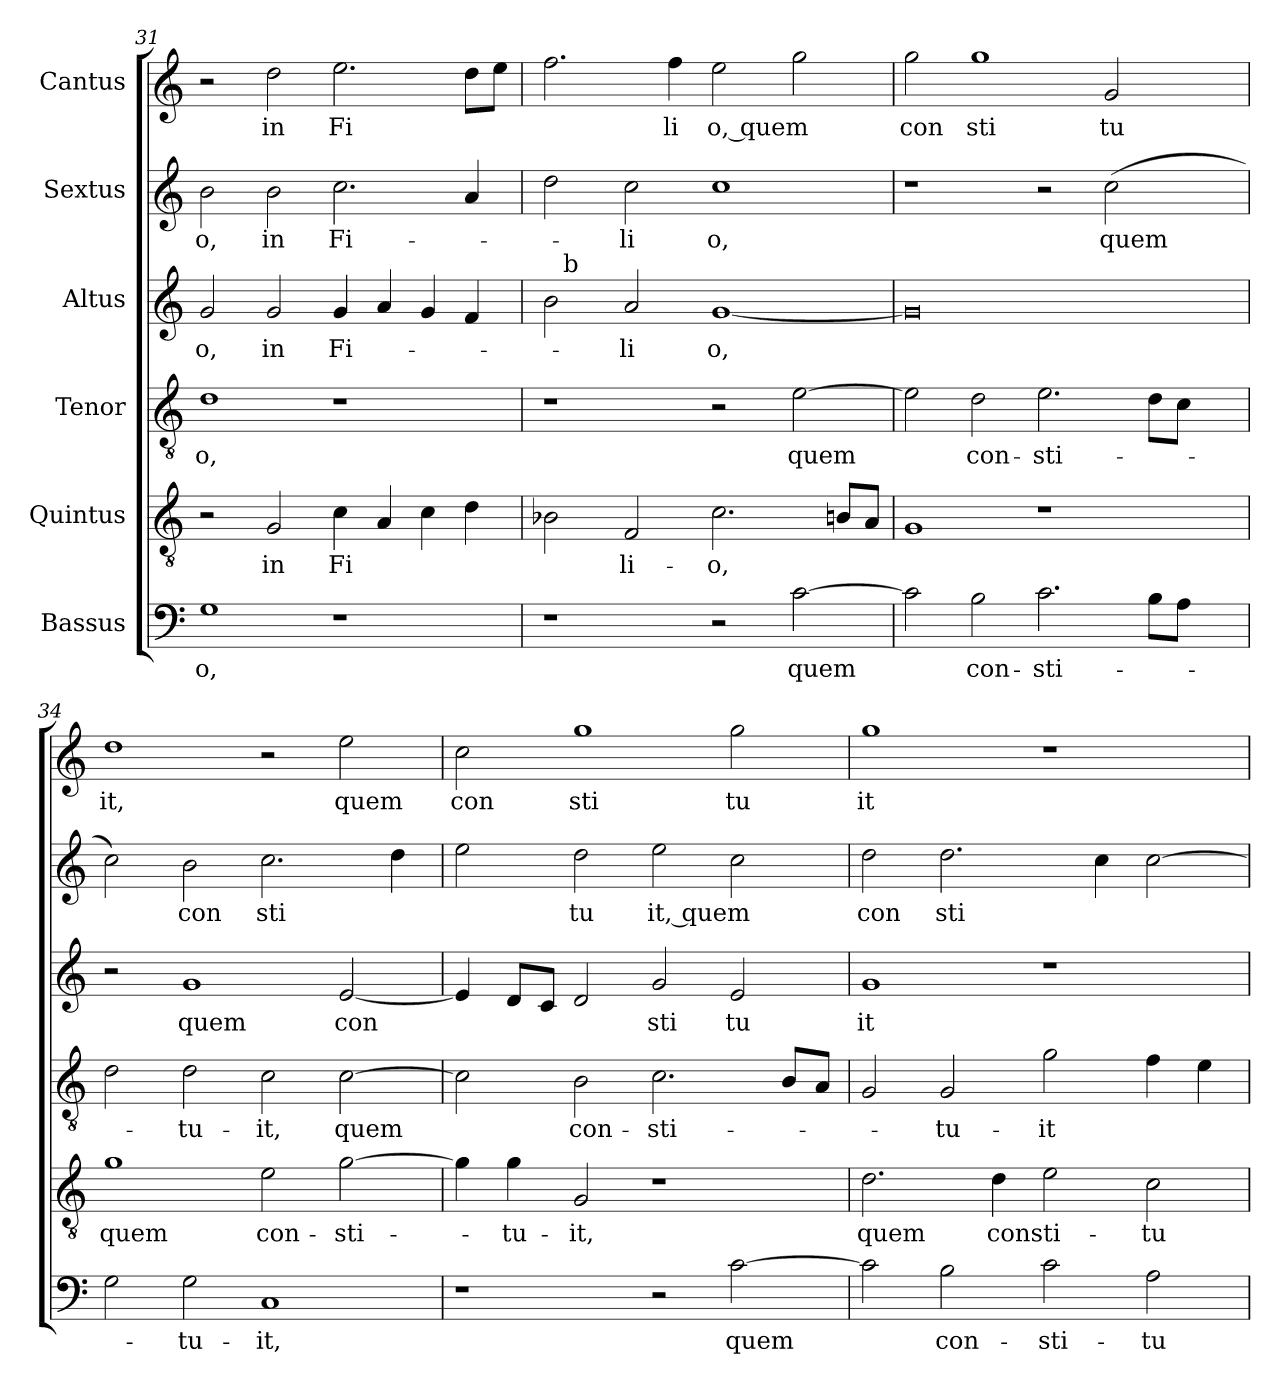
**kern	**text	**kern	**text	**kern	**text	**kern	**text	**kern	**text	**kern	**text
*part6	*part6	*part5	*part5	*part4	*part4	*part3	*part3	*part2	*part2	*part1	*part1
*staff6	*staff6	*staff5	*staff5	*staff4	*staff4	*staff3	*staff3	*staff2	*staff2	*staff1	*staff1
*I"Bassus	*	*I"Quintus	*	*I"Tenor	*	*I"Altus	*	*I"Sextus	*	*I"Cantus	*
*clefF4	*	*clefGv2	*	*clefGv2	*	*clefG2	*	*clefG2	*	*clefG2	*
*k[]	*	*k[]	*	*k[]	*	*k[]	*	*k[]	*	*k[]	*
=31	=31	=31	=31	=31	=31	=31	=31	=31	=31	=31	=31
!	!LO:LY:b	!	!	!	!LO:LY:b	!	!LO:LY:b	!	!LO:LY:b	!	!
1G	o,	2r	.	1d	-o,	2g/	-o,	2b\	-o,	2r	.
!	!	!	!LO:LY:b	!	!	!	!LO:LY:b	!	!LO:LY:b	!	!LO:LY:b
.	.	2G/	in	.	.	2g/	in	2b\	in	2dd\	in
!	!	!	!LO:LY:b	!	!	!	!LO:LY:b	!	!LO:LY:b	!	!LO:LY:b
1r	.	4c\	Fi	1r	.	4g/	Fi-	2.cc\	Fi-	2.ee\	Fi
.	.	4A/	.	.	.	4a/	.	.	.	.	.
.	.	4c\	.	.	.	4g/	.	.	.	.	.
.	.	4d\	.	.	.	4f/	.	4a/	.	8dd\L	.
.	.	.	.	.	.	.	.	.	.	8ee\J	.
!!LO:PB:g=z
=32	=32	=32	=32	=32	=32	=32	=32	=32	=32	=32	=32
*	*	*	*	*	*	*^	*	*	*	*	*
1r	.	2B-X\	.	1r	.	2b\	16ryy	.	2dd\	.	2.ff\	.
!	!	!	!	!	!	!	!LO:TX:a:t=b	!	!	!	!	!
.	.	.	.	.	.	.	1ryy	.	.	.	.	.
!	!	!	!LO:LY:b	!	!	!	!	!LO:LY:b	!	!LO:LY:b	!	!
.	.	2F/	li-	.	.	2a/	.	-li	2cc\	-li	.	.
!	!	!	!	!	!	!	!	!	!	!	!	!LO:LY:b
.	.	.	.	.	.	.	.	.	.	.	4ff\	li
!	!	!	!LO:LY:b	!	!	!	!	!LO:LY:b	!	!LO:LY:b	!	!LO:LY:b
2r	.	2.c\	-o,	2r	.	[<1g	.	o,	1cc	o,	2ee\	o, quem
.	.	.	.	.	.	.	2...ryy	.	.	.	.	.
!	!LO:LY:b	!	!	!	!LO:LY:b	!	!	!	!	!	!	!
[>2c\	quem	.	.	[>2e\	quem	.	.	.	.	.	2gg\	.
.	.	8Bn/L	.	.	.	.	.	.	.	.	.	.
.	.	8A/J	.	.	.	.	.	.	.	.	.	.
=33	=33	=33	=33	=33	=33	=33	=33	=33	=33	=33	=33	=33
!	!	!	!	!	!	!	!	!	!	!	!	!LO:LY:b
*	*	*	*	*	*	*v	*v	*	*	*	*	*
2c\]	.	1G	.	2e\]	.	0g]	.	1r	.	2gg\	con
!	!LO:LY:b	!	!	!	!LO:LY:b	!	!	!	!	!	!LO:LY:b
2B\	con-	.	.	2d\	con-	.	.	.	.	1gg	sti
!	!LO:LY:b	!	!	!	!LO:LY:b	!	!	!	!	!	!
2.c\	-sti-	1r	.	2.e\	-sti-	.	.	2r	.	.	.
!	!	!	!	!	!	!	!	!	!LO:LY:b	!	!LO:LY:b
.	.	.	.	.	.	.	.	(>2cc\	quem	2g/	tu
8B\L	.	.	.	8d\L	.	.	.	.	.	.	.
8A\J	.	.	.	8c\J	.	.	.	.	.	.	.
4ryy	.	4ryy	.	4ryy	.	4ryy	.	4ryy	.	4ryy	.
=34	=34	=34	=34	=34	=34	=34	=34	=34	=34	=34	=34
!	!	!	!LO:LY:b	!	!	!	!	!	!	!	!LO:LY:b
2G\	.	1g	quem	2d\	.	2r	.	2cc\)	.	1dd	it,
!	!LO:LY:b	!	!	!	!LO:LY:b	!	!LO:LY:b	!	!LO:LY:b	!	!
2G\	-tu-	.	.	2d\	-tu-	1g	quem	2b\	con	.	.
!	!LO:LY:b	!	!LO:LY:b	!	!LO:LY:b	!	!	!	!LO:LY:b	!	!
1C	-it,	2e\	con-	2c\	-it,	.	.	2.cc\	sti	2r	.
!	!	!	!LO:LY:b	!	!LO:LY:b	!	!LO:LY:b	!	!	!	!LO:LY:b
.	.	[>2g\	-sti-	[>2c\	quem	[<2e/	con	.	.	2ee\	quem
.	.	.	.	.	.	.	.	4dd\	.	.	.
=35	=35	=35	=35	=35	=35	=35	=35	=35	=35	=35	=35
!	!	!	!	!	!	!	!	!	!	!	!LO:LY:b
1r	.	4g\]	.	2c\]	.	4e/]	.	2ee\	.	2cc\	con
!	!	!	!LO:LY:b	!	!	!	!	!	!	!	!
.	.	4g\	-tu-	.	.	8d/L	.	.	.	.	.
.	.	.	.	.	.	8c/J	.	.	.	.	.
!	!	!	!LO:LY:b	!	!LO:LY:b	!	!	!	!LO:LY:b	!	!LO:LY:b
.	.	2G/	-it,	2B\	con-	2d/	.	2dd\	tu	1gg	sti
!	!	!	!	!	!LO:LY:b	!	!LO:LY:b	!	!LO:LY:b	!	!
2r	.	1r	.	2.c\	-sti-	2g/	sti	2ee\	it, quem	.	.
!	!LO:LY:b	!	!	!	!	!	!LO:LY:b	!	!	!	!LO:LY:b
[>2c\	quem	.	.	.	.	2e/	tu	2cc\	.	2gg\	tu
.	.	.	.	8B/L	.	.	.	.	.	.	.
.	.	.	.	8A/J	.	.	.	.	.	.	.
=36	=36	=36	=36	=36	=36	=36	=36	=36	=36	=36	=36
!	!	!	!LO:LY:b	!	!	!	!LO:LY:b	!	!LO:LY:b	!	!LO:LY:b
2c\]	.	2.d\	quem	2G/	.	1g	it	2dd\	con	1gg	it
!	!LO:LY:b	!	!	!	!LO:LY:b	!	!	!	!LO:LY:b	!	!
2B\	con-	.	.	2G/	-tu-	.	.	2.dd\	sti	.	.
!	!	!	!LO:LY:b	!	!	!	!	!	!	!	!
.	.	4d\	consti-	.	.	.	.	.	.	.	.
!	!LO:LY:b	!	!	!	!LO:LY:b	!	!	!	!	!	!
2c\	-sti-	2e\	.	2g\	-it	1r	.	.	.	1r	.
.	.	.	.	.	.	.	.	4cc\	.	.	.
!	!LO:LY:b	!	!LO:LY:b	!	!	!	!	!	!	!	!
2A\	-tu-	2c\	-tu-	4f\	.	.	.	[>2cc\	.	.	.
.	.	.	.	4e\	.	.	.	.	.	.	.
=	=	=	=	=	=	=	=	=	=	=	=
*-	*-	*-	*-	*-	*-	*-	*-	*-	*-	*-	*-
